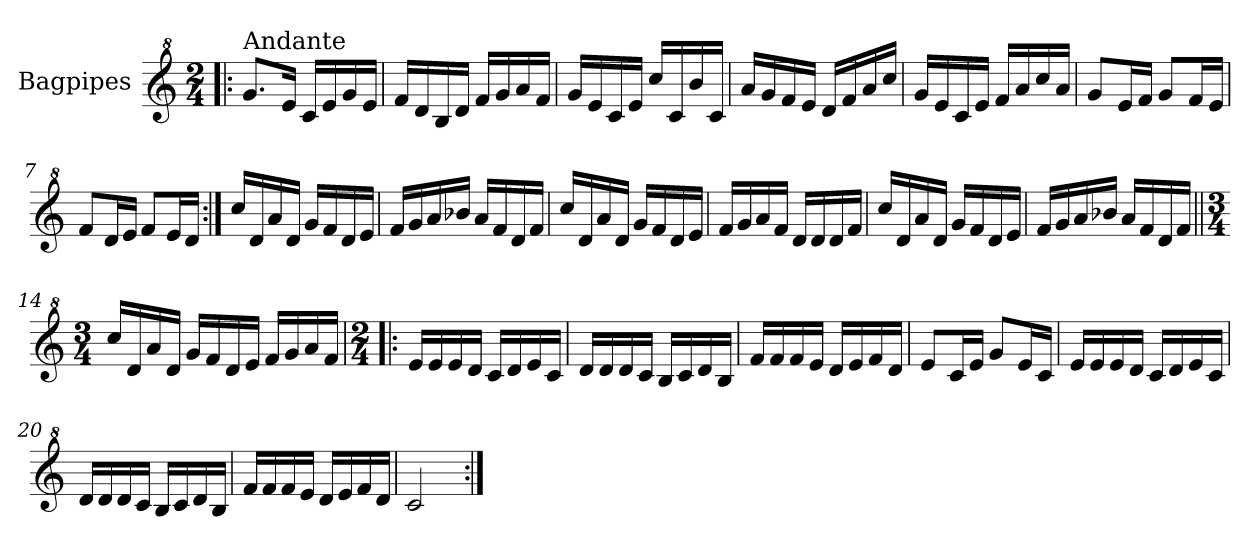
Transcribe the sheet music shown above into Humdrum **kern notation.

**kern
*part1
*staff1
*I"Bagpipes
*I'Bag
*clefG^2
*k[]
*C:
*M2/4
=1!|:
!LO:TX:a:t=Andante
8.gg/L
16ee/Jk
16cc/LL
16ee/
16gg/
16ee/JJ
=2
16ff/LL
16dd/
16b/
16dd/JJ
16ff/LL
16gg/
16aa/
16ff/JJ
=3
16gg/LL
16ee/
16cc/
16ee/JJ
16ccc/LL
16cc/
16bb/
16cc/JJ
=4
16aa/LL
16gg/
16ff/
16ee/JJ
16dd/LL
16ff/
16aa/
16ccc/JJ
=5
16gg/LL
16ee/
16cc/
16ee/JJ
16ff/LL
16aa/
16ccc/
16aa/JJ
=6
8gg/L
16ee/L
16ff/JJ
8gg/L
16ff/L
16ee/JJ
!!LO:LB:g=z
=7
8ff/L
16dd/L
16ee/JJ
8ff/L
16ee/L
16dd/JJ
=8:|!
16ccc/LL
16dd/
16aa/
16dd/JJ
16gg/LL
16ff/
16dd/
16ee/JJ
=9
16ff/LL
16gg/
16aa/
16bb-X/JJ
16aa/LL
16ff/
16dd/
16ff/JJ
=10
16ccc/LL
16dd/
16aa/
16dd/JJ
16gg/LL
16ff/
16dd/
16ee/JJ
=11
16ff/LL
16gg/
16aa/
16ff/JJ
16dd/LL
16dd/
16dd/
16ff/JJ
=12
16ccc/LL
16dd/
16aa/
16dd/JJ
16gg/LL
16ff/
16dd/
16ee/JJ
!!LO:LB:g=z
=13
16ff/LL
16gg/
16aa/
16bb-X/JJ
16aa/LL
16ff/
16dd/
16ff/JJ
=14||
*M3/4
16ccc/LL
16dd/
16aa/
16dd/JJ
16gg/LL
16ff/
16dd/
16ee/JJ
16ff/LL
16gg/
16aa/
16ff/JJ
=15!|:
*M2/4
16ee/LL
16ee/
16ee/
16dd/JJ
16cc/LL
16dd/
16ee/
16cc/JJ
=16
16dd/LL
16dd/
16dd/
16cc/JJ
16b/LL
16cc/
16dd/
16b/JJ
=17
16ff/LL
16ff/
16ff/
16ee/JJ
16dd/LL
16ee/
16ff/
16dd/JJ
!!LO:LB:g=z
=18
8ee/L
16cc/L
16ee/JJ
8gg/L
16ee/L
16cc/JJ
=19
16ee/LL
16ee/
16ee/
16dd/JJ
16cc/LL
16dd/
16ee/
16cc/JJ
=20
16dd/LL
16dd/
16dd/
16cc/JJ
16b/LL
16cc/
16dd/
16b/JJ
=21
16ff/LL
16ff/
16ff/
16ee/JJ
16dd/LL
16ee/
16ff/
16dd/JJ
=22
2cc/
=:|!
*-
